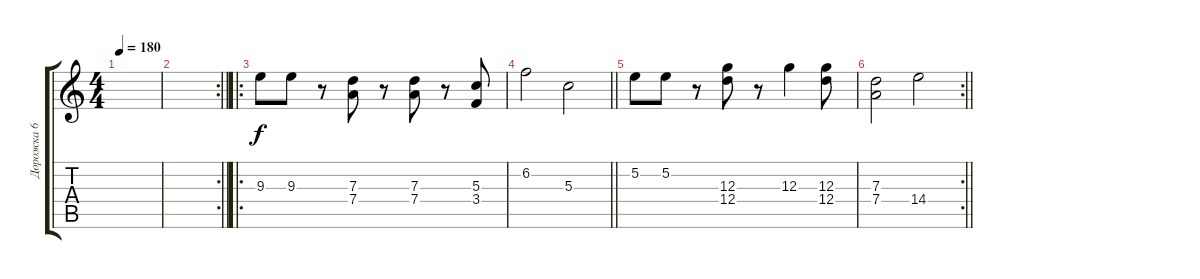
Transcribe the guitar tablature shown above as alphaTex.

\track ("Дорожка 6" "Дорожка 6") {instrument overdrivenguitar}
\staff {score tabs}
\tuning (E4 B3 G3 D3 A2 E2) {hide}
\ts (4 4)
\tempo 180
\clef g2
\ks c
|
\rc 2
\barLineRight lightlight
|
\ro
9.3.8 9.3.8 r.8 (7.3 7.4).8 r.8 (7.3 7.4).8 r.8 (5.3 3.4).8 |
\barLineRight lightlight
6.2.2 5.3.2 |
5.2.8 5.2.8 r.8 (12.3 12.4).8 r.8 12.3.4 (12.3 12.4).8 |
\rc 2
\barLineRight lightlight
(7.3 7.4).2 14.4.2
